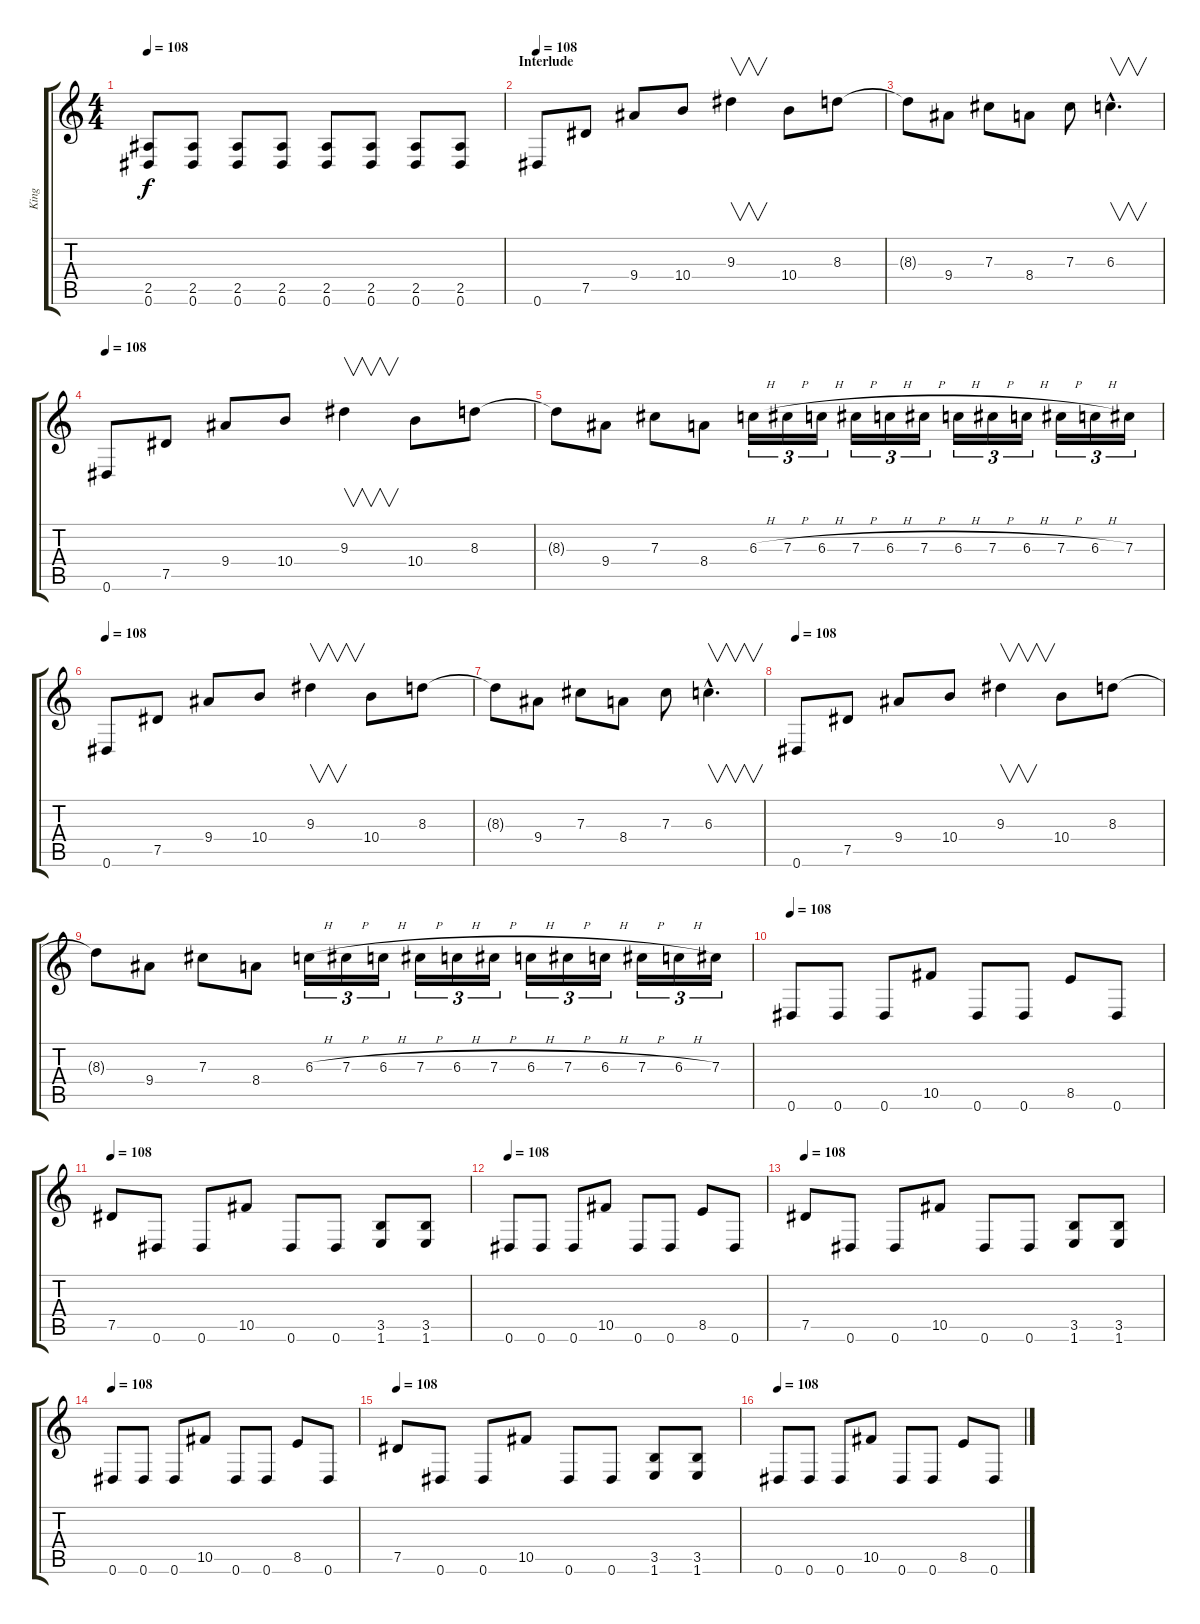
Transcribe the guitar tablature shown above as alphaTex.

\track ("King" "King") {instrument distortionguitar}
\staff {score tabs}
\tuning (Eb4 Bb3 Gb3 Db3 Ab2 Eb2) {hide}
\ts (4 4)
\tempo 108
\clef g2
\ks c
(2.5 0.6).8{dy f} (2.5 0.6).8 (2.5 0.6).8 (2.5 0.6).8 (2.5 0.6).8 (2.5 0.6).8 (2.5 0.6).8 (2.5 0.6).8 |
\section ("" "Interlude")
\tempo 108
0.6.8 7.5.8 9.4.8 10.4.8 9.3.4{v} 10.4.8 8.3.8 |
8.3{t}.8 9.4.8 7.3.8 8.4.8 7.3.8 6.3{hac}.4{v d} |
\tempo 108
0.6.8 7.5.8 9.4.8 10.4.8 9.3.4{v} 10.4.8 8.3.8 |
8.3{t}.8 9.4.8 7.3.8 8.4.8 6.3{h}.16{tu (3 2)} 7.3{h}.16{tu (3 2)} 6.3{h}.16{tu (3 2)} 7.3{h}.16{tu (3 2)} 6.3{h}.16{tu (3 2)} 7.3{h}.16{tu (3 2)} 6.3{h}.16{tu (3 2)} 7.3{h}.16{tu (3 2)} 6.3{h}.16{tu (3 2)} 7.3{h}.16{tu (3 2)} 6.3{h}.16{tu (3 2)} 7.3.16{tu (3 2)} |
\tempo 108
0.6.8 7.5.8 9.4.8 10.4.8 9.3.4{v} 10.4.8 8.3.8 |
8.3{t}.8 9.4.8 7.3.8 8.4.8 7.3.8 6.3{hac}.4{v d} |
\tempo 108
0.6.8 7.5.8 9.4.8 10.4.8 9.3.4{v} 10.4.8 8.3.8 |
8.3{t}.8 9.4.8 7.3.8 8.4.8 6.3{h}.16{tu (3 2)} 7.3{h}.16{tu (3 2)} 6.3{h}.16{tu (3 2)} 7.3{h}.16{tu (3 2)} 6.3{h}.16{tu (3 2)} 7.3{h}.16{tu (3 2)} 6.3{h}.16{tu (3 2)} 7.3{h}.16{tu (3 2)} 6.3{h}.16{tu (3 2)} 7.3{h}.16{tu (3 2)} 6.3{h}.16{tu (3 2)} 7.3.16{tu (3 2)} |
\tempo 108
0.6.8 0.6.8 0.6.8 10.5.8 0.6.8 0.6.8 8.5.8 0.6.8 |
\tempo 108
7.5.8 0.6.8 0.6.8 10.5.8 0.6.8 0.6.8 (3.5 1.6).8 (3.5 1.6).8 |
\tempo 108
0.6.8 0.6.8 0.6.8 10.5.8 0.6.8 0.6.8 8.5.8 0.6.8 |
\tempo 108
7.5.8 0.6.8 0.6.8 10.5.8 0.6.8 0.6.8 (3.5 1.6).8 (3.5 1.6).8 |
\tempo 108
0.6.8 0.6.8 0.6.8 10.5.8 0.6.8 0.6.8 8.5.8 0.6.8 |
\tempo 108
7.5.8 0.6.8 0.6.8 10.5.8 0.6.8 0.6.8 (3.5 1.6).8 (3.5 1.6).8 |
\tempo 108
0.6.8 0.6.8 0.6.8 10.5.8 0.6.8 0.6.8 8.5.8 0.6.8
